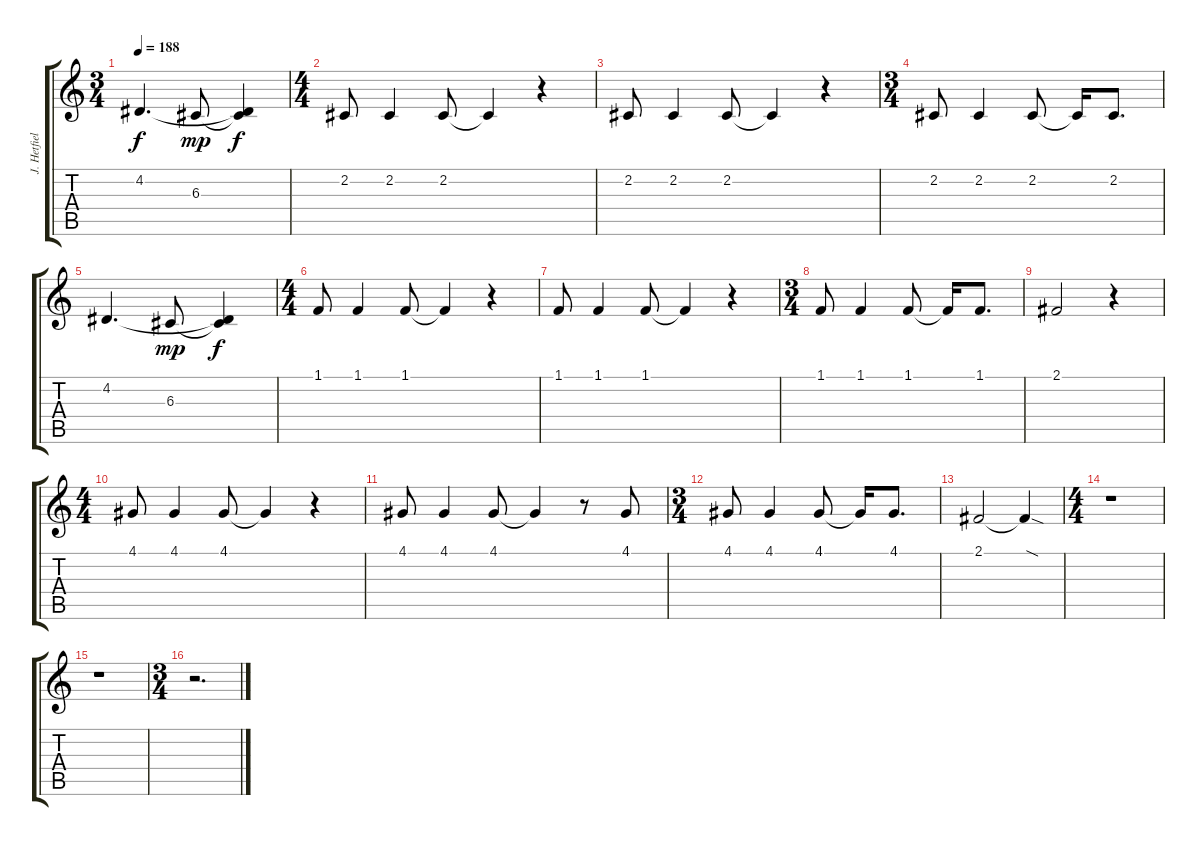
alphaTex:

\track ("J. Hetfield - Lead vocals" "J. Hetfiel") {instrument cello}
\staff {score tabs}
\tuning (E4 B3 G3 D3 A2 E2) {hide}
\ts (3 4)
\tempo 188
\clef g2
\ks c
4.2.4{d dy f} 6.3.8{dy mp} (4.2{t} 6.3{t}).4{dy f} |
\ts (4 4)
2.2.8 2.2.4 2.2.8 2.2{t}.4 r.4 |
2.2.8 2.2.4 2.2.8 2.2{t}.4 r.4 |
\ts (3 4)
2.2.8 2.2.4 2.2.8 2.2{t}.16 2.2.8{d} |
4.2.4{d} 6.3.8{dy mp} (4.2{t} 6.3{t}).4{dy f} |
\ts (4 4)
1.1.8 1.1.4 1.1.8 1.1{t}.4 r.4 |
1.1.8 1.1.4 1.1.8 1.1{t}.4 r.4 |
\ts (3 4)
1.1.8 1.1.4 1.1.8 1.1{t}.16 1.1.8{d} |
2.1.2 r.4 |
\ts (4 4)
4.1.8 4.1.4 4.1.8 4.1{t}.4 r.4 |
4.1.8 4.1.4 4.1.8 4.1{t}.4 r.8 4.1.8 |
\ts (3 4)
4.1.8 4.1.4 4.1.8 4.1{t}.16 4.1.8{d} |
2.1.2 2.1{sod t}.4 |
\ts (4 4)
r.1 |
r.1 |
\ts (3 4)
r.2{d}
